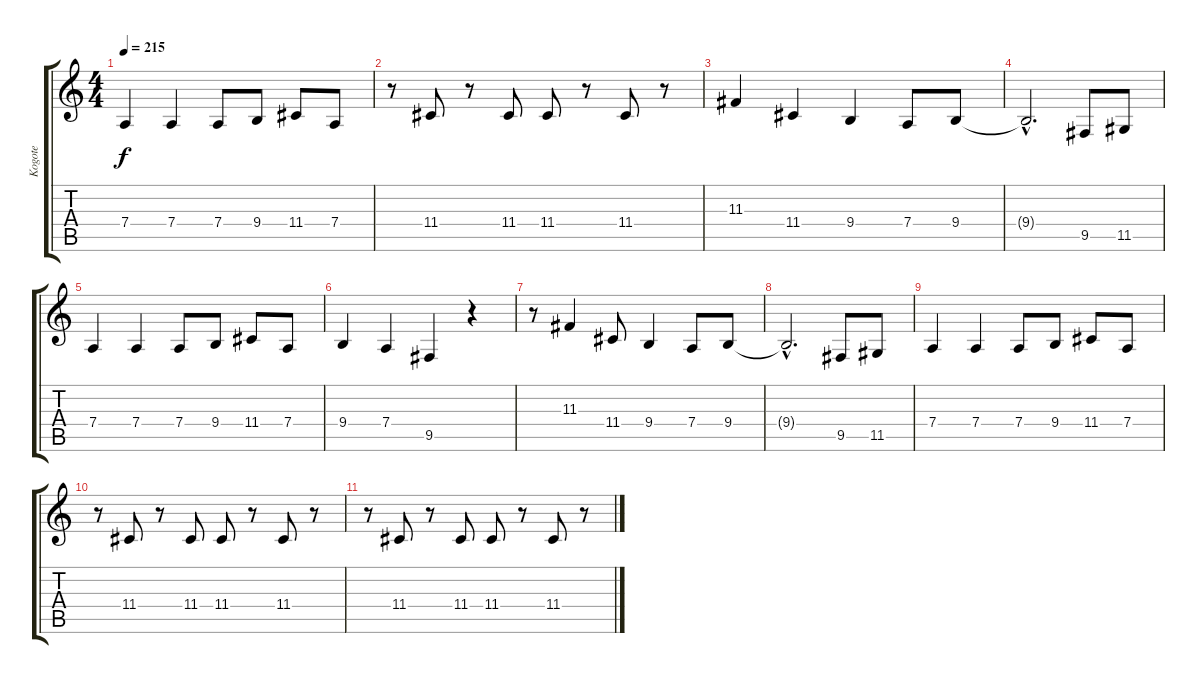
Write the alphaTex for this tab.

\track ("Kogote" "Kogote") {instrument trombone}
\staff {score tabs}
\tuning (E4 B3 G3 D3 A2 E2) {hide}
\ts (4 4)
\tempo 215
\clef g2
\ks c
7.4.4{dy f} 7.4.4 7.4.8 9.4.8 11.4.8 7.4.8 |
r.8 11.4.8 r.8 11.4.8 11.4.8 r.8 11.4.8 r.8 |
11.3.4 11.4.4 9.4.4 7.4.8 9.4.8 |
9.4{hac t}.2{d} 9.5.8 11.5.8 |
7.4.4 7.4.4 7.4.8 9.4.8 11.4.8 7.4.8 |
9.4.4 7.4.4 9.5.4 r.4 |
r.8 11.3.4 11.4.8 9.4.4 7.4.8 9.4.8 |
9.4{hac t}.2{d} 9.5.8 11.5.8 |
7.4.4 7.4.4 7.4.8 9.4.8 11.4.8 7.4.8 |
r.8 11.4.8 r.8 11.4.8 11.4.8 r.8 11.4.8 r.8 |
r.8 11.4.8 r.8 11.4.8 11.4.8 r.8 11.4.8 r.8
